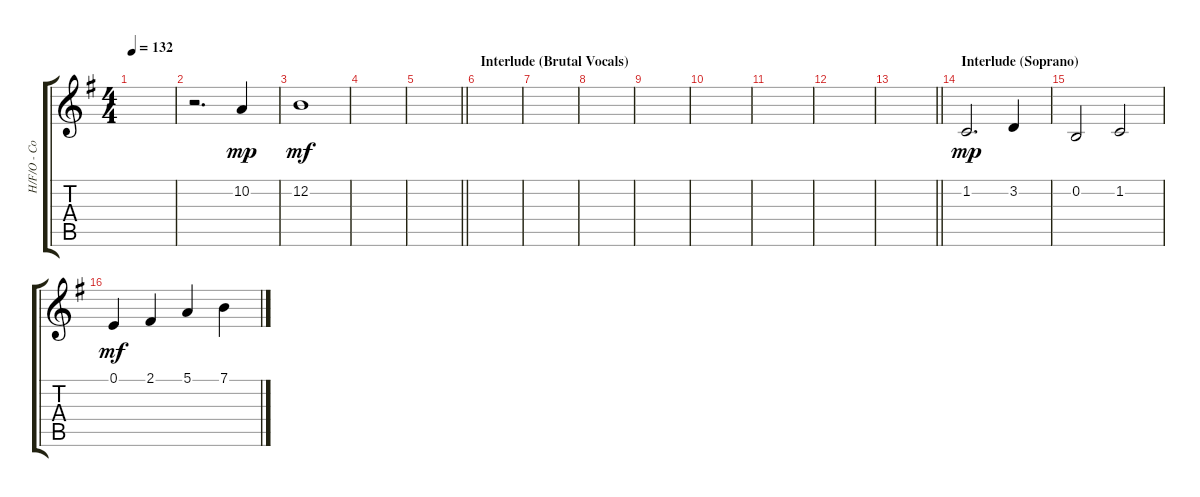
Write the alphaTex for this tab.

\track ("H/F/O - Coen Janssen" "H/F/O - Co") {instrument frenchhorn}
\staff {score tabs}
\tuning (E4 B3 G3 D3 A2 E2) {hide}
\ts (4 4)
\tempo 132
\clef g2
\ks g
|
r.2{d} 10.2.4{dy mp} |
12.2.1{dy mf} |
|
\barLineRight lightlight
|
\section ("" "Interlude (Brutal Vocals)")
|
|
|
|
|
|
|
\barLineRight lightlight
|
\section ("" "Interlude (Soprano)")
1.2.2{d dy mp instrument oboe} 3.2.4 |
0.2.2 1.2.2 |
0.1.4{dy mf} 2.1.4 5.1.4 7.1.4
